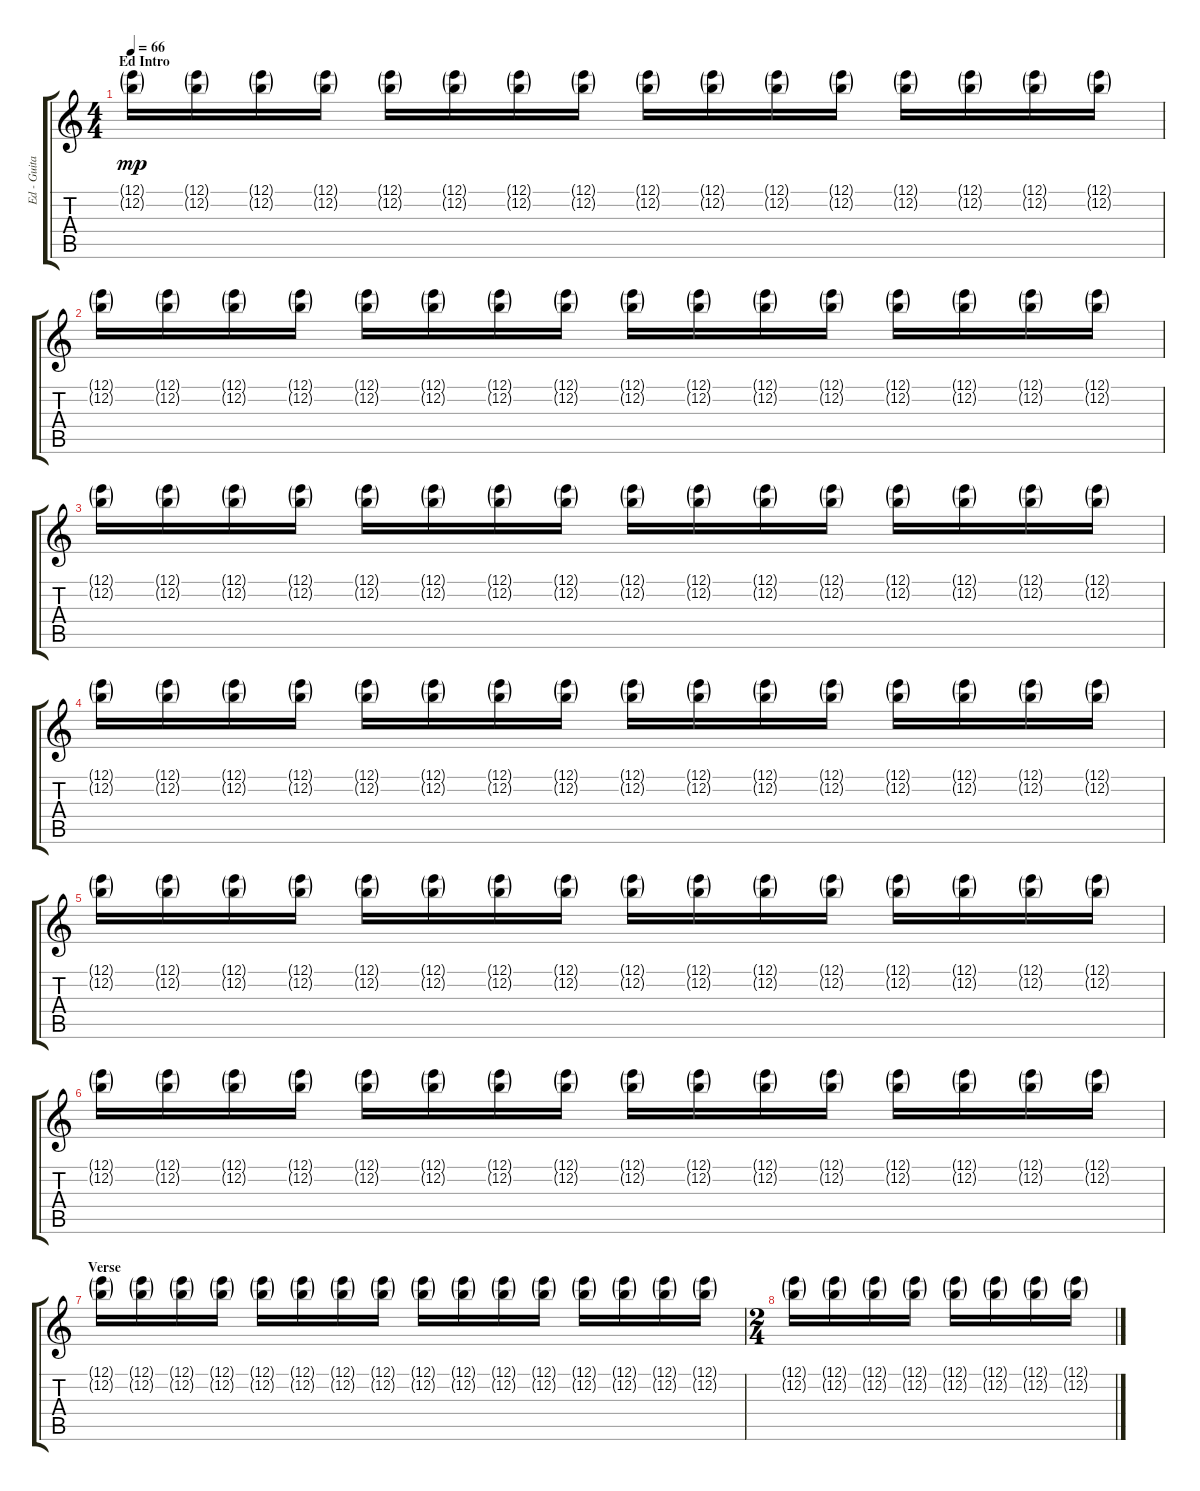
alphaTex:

\track ("Ed - Guitar" "Ed - Guita") {instrument electricguitarjazz}
\staff {score tabs}
\tuning (E4 B3 G3 D3 A2 E2) {hide}
\ts (4 4)
\section ("" "Ed Intro")
\tempo 66
\clef g2
\ks c
(12.1{g} 12.2{g}).16{dy mp volume 6 instrument guitarharmonics} (12.1{g} 12.2{g}).16 (12.1{g} 12.2{g}).16 (12.1{g} 12.2{g}).16 (12.1{g} 12.2{g}).16 (12.1{g} 12.2{g}).16 (12.1{g} 12.2{g}).16 (12.1{g} 12.2{g}).16 (12.1{g} 12.2{g}).16 (12.1{g} 12.2{g}).16 (12.1{g} 12.2{g}).16 (12.1{g} 12.2{g}).16 (12.1{g} 12.2{g}).16 (12.1{g} 12.2{g}).16 (12.1{g} 12.2{g}).16 (12.1{g} 12.2{g}).16 |
(12.1{g} 12.2{g}).16 (12.1{g} 12.2{g}).16 (12.1{g} 12.2{g}).16 (12.1{g} 12.2{g}).16 (12.1{g} 12.2{g}).16 (12.1{g} 12.2{g}).16 (12.1{g} 12.2{g}).16 (12.1{g} 12.2{g}).16 (12.1{g} 12.2{g}).16 (12.1{g} 12.2{g}).16 (12.1{g} 12.2{g}).16 (12.1{g} 12.2{g}).16 (12.1{g} 12.2{g}).16 (12.1{g} 12.2{g}).16 (12.1{g} 12.2{g}).16 (12.1{g} 12.2{g}).16 |
(12.1{g} 12.2{g}).16 (12.1{g} 12.2{g}).16 (12.1{g} 12.2{g}).16 (12.1{g} 12.2{g}).16 (12.1{g} 12.2{g}).16 (12.1{g} 12.2{g}).16 (12.1{g} 12.2{g}).16 (12.1{g} 12.2{g}).16 (12.1{g} 12.2{g}).16 (12.1{g} 12.2{g}).16 (12.1{g} 12.2{g}).16 (12.1{g} 12.2{g}).16 (12.1{g} 12.2{g}).16 (12.1{g} 12.2{g}).16 (12.1{g} 12.2{g}).16 (12.1{g} 12.2{g}).16 |
(12.1{g} 12.2{g}).16 (12.1{g} 12.2{g}).16 (12.1{g} 12.2{g}).16 (12.1{g} 12.2{g}).16 (12.1{g} 12.2{g}).16 (12.1{g} 12.2{g}).16 (12.1{g} 12.2{g}).16 (12.1{g} 12.2{g}).16 (12.1{g} 12.2{g}).16 (12.1{g} 12.2{g}).16 (12.1{g} 12.2{g}).16 (12.1{g} 12.2{g}).16 (12.1{g} 12.2{g}).16 (12.1{g} 12.2{g}).16 (12.1{g} 12.2{g}).16 (12.1{g} 12.2{g}).16 |
(12.1{g} 12.2{g}).16 (12.1{g} 12.2{g}).16 (12.1{g} 12.2{g}).16 (12.1{g} 12.2{g}).16 (12.1{g} 12.2{g}).16 (12.1{g} 12.2{g}).16 (12.1{g} 12.2{g}).16 (12.1{g} 12.2{g}).16 (12.1{g} 12.2{g}).16 (12.1{g} 12.2{g}).16 (12.1{g} 12.2{g}).16 (12.1{g} 12.2{g}).16 (12.1{g} 12.2{g}).16 (12.1{g} 12.2{g}).16 (12.1{g} 12.2{g}).16 (12.1{g} 12.2{g}).16 |
(12.1{g} 12.2{g}).16 (12.1{g} 12.2{g}).16 (12.1{g} 12.2{g}).16 (12.1{g} 12.2{g}).16 (12.1{g} 12.2{g}).16 (12.1{g} 12.2{g}).16 (12.1{g} 12.2{g}).16 (12.1{g} 12.2{g}).16 (12.1{g} 12.2{g}).16 (12.1{g} 12.2{g}).16 (12.1{g} 12.2{g}).16 (12.1{g} 12.2{g}).16 (12.1{g} 12.2{g}).16 (12.1{g} 12.2{g}).16 (12.1{g} 12.2{g}).16 (12.1{g} 12.2{g}).16 |
\section ("" "Verse")
(12.1{g} 12.2{g}).16{volume 4} (12.1{g} 12.2{g}).16 (12.1{g} 12.2{g}).16 (12.1{g} 12.2{g}).16 (12.1{g} 12.2{g}).16 (12.1{g} 12.2{g}).16 (12.1{g} 12.2{g}).16 (12.1{g} 12.2{g}).16 (12.1{g} 12.2{g}).16 (12.1{g} 12.2{g}).16 (12.1{g} 12.2{g}).16 (12.1{g} 12.2{g}).16 (12.1{g} 12.2{g}).16 (12.1{g} 12.2{g}).16 (12.1{g} 12.2{g}).16 (12.1{g} 12.2{g}).16 |
\ts (2 4)
(12.1{g} 12.2{g}).16 (12.1{g} 12.2{g}).16 (12.1{g} 12.2{g}).16 (12.1{g} 12.2{g}).16 (12.1{g} 12.2{g}).16 (12.1{g} 12.2{g}).16 (12.1{g} 12.2{g}).16 (12.1{g} 12.2{g}).16
